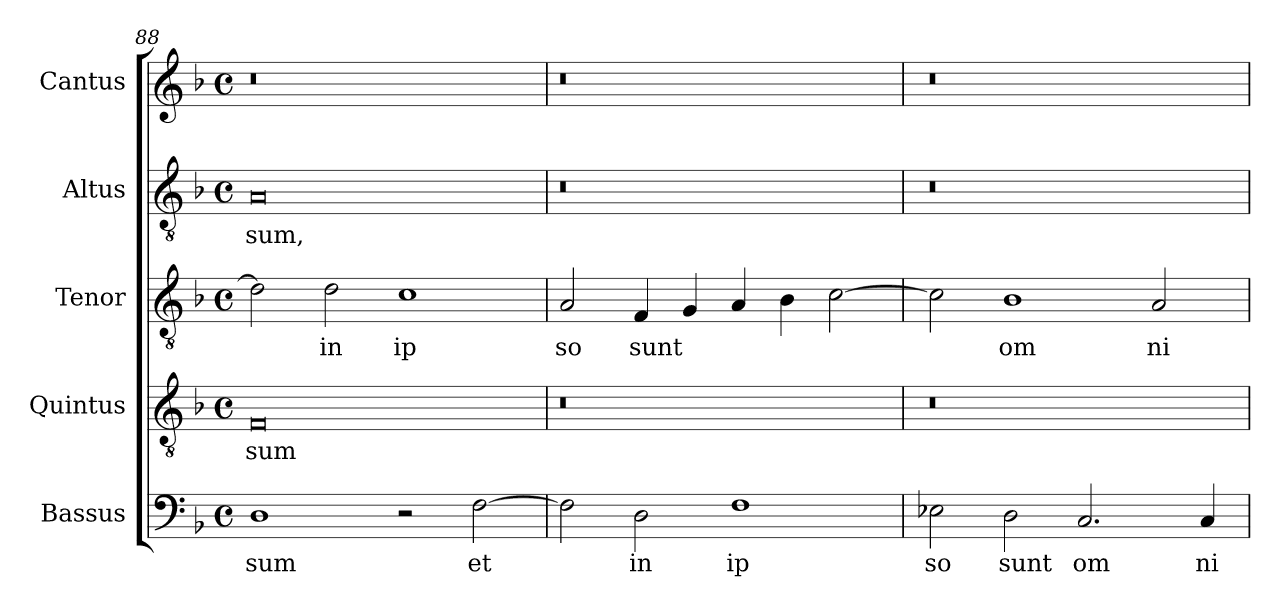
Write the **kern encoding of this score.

**kern	**text	**kern	**text	**kern	**text	**kern	**text	**kern
*part5	*part5	*part4	*part4	*part3	*part3	*part2	*part2	*part1
*staff5	*staff5	*staff4	*staff4	*staff3	*staff3	*staff2	*staff2	*staff1
*I"Bassus	*	*I"Quintus	*	*I"Tenor	*	*I"Altus	*	*I"Cantus
*clefF4	*	*clefGv2	*	*clefGv2	*	*clefGv2	*	*clefG2
*k[b-]	*	*k[b-]	*	*k[b-]	*	*k[b-]	*	*k[b-]
*F:	*	*F:	*	*F:	*	*F:	*	*F:
*M4/4	*	*M4/4	*	*M4/4	*	*M4/4	*	*M4/4
*met(c)	*	*met(c)	*	*met(c)	*	*met(c)	*	*met(c)
=88	=88	=88	=88	=88	=88	=88	=88	=88
!	!LO:LY:b:cj	!	!LO:LY:b:cj	!	!	!	!LO:LY:b:cj	!
1D	sum	0F	sum	2d\]	.	0A	sum,	0r
!	!	!	!	!	!LO:LY:b:cj	!	!	!
.	.	.	.	2d\	in	.	.	.
!	!	!	!	!	!LO:LY:b:cj	!	!	!
2r	.	.	.	1c	ip	.	.	.
!	!LO:LY:b:cj	!	!	!	!	!	!	!
[>2F\	et	.	.	.	.	.	.	.
=89	=89	=89	=89	=89	=89	=89	=89	=89
!	!	!	!	!	!LO:LY:b:cj	!	!	!
2F\]	.	0r	.	2A/	so	0r	.	0r
!	!LO:LY:b:cj	!	!	!	!LO:LY:b	!	!	!
2D\	in	.	.	4F/	sunt	.	.	.
.	.	.	.	4G/	.	.	.	.
!	!LO:LY:b:cj	!	!	!	!	!	!	!
1F	ip	.	.	4A/	.	.	.	.
.	.	.	.	4B-\	.	.	.	.
.	.	.	.	[>2c\	.	.	.	.
=90	=90	=90	=90	=90	=90	=90	=90	=90
!	!LO:LY:b:cj	!	!	!	!	!	!	!
2E-X\	so	0r	.	2c\]	.	0r	.	0r
!	!LO:LY:b:cj	!	!	!	!LO:LY:b:cj	!	!	!
2D\	sunt	.	.	1B-	om	.	.	.
!	!LO:LY:b:cj	!	!	!	!	!	!	!
2.C/	om	.	.	.	.	.	.	.
!	!	!	!	!	!LO:LY:b:cj	!	!	!
.	.	.	.	2A/	ni	.	.	.
!	!LO:LY:b:cj	!	!	!	!	!	!	!
4C/	ni	.	.	.	.	.	.	.
=	=	=	=	=	=	=	=	=
*-	*-	*-	*-	*-	*-	*-	*-	*-
